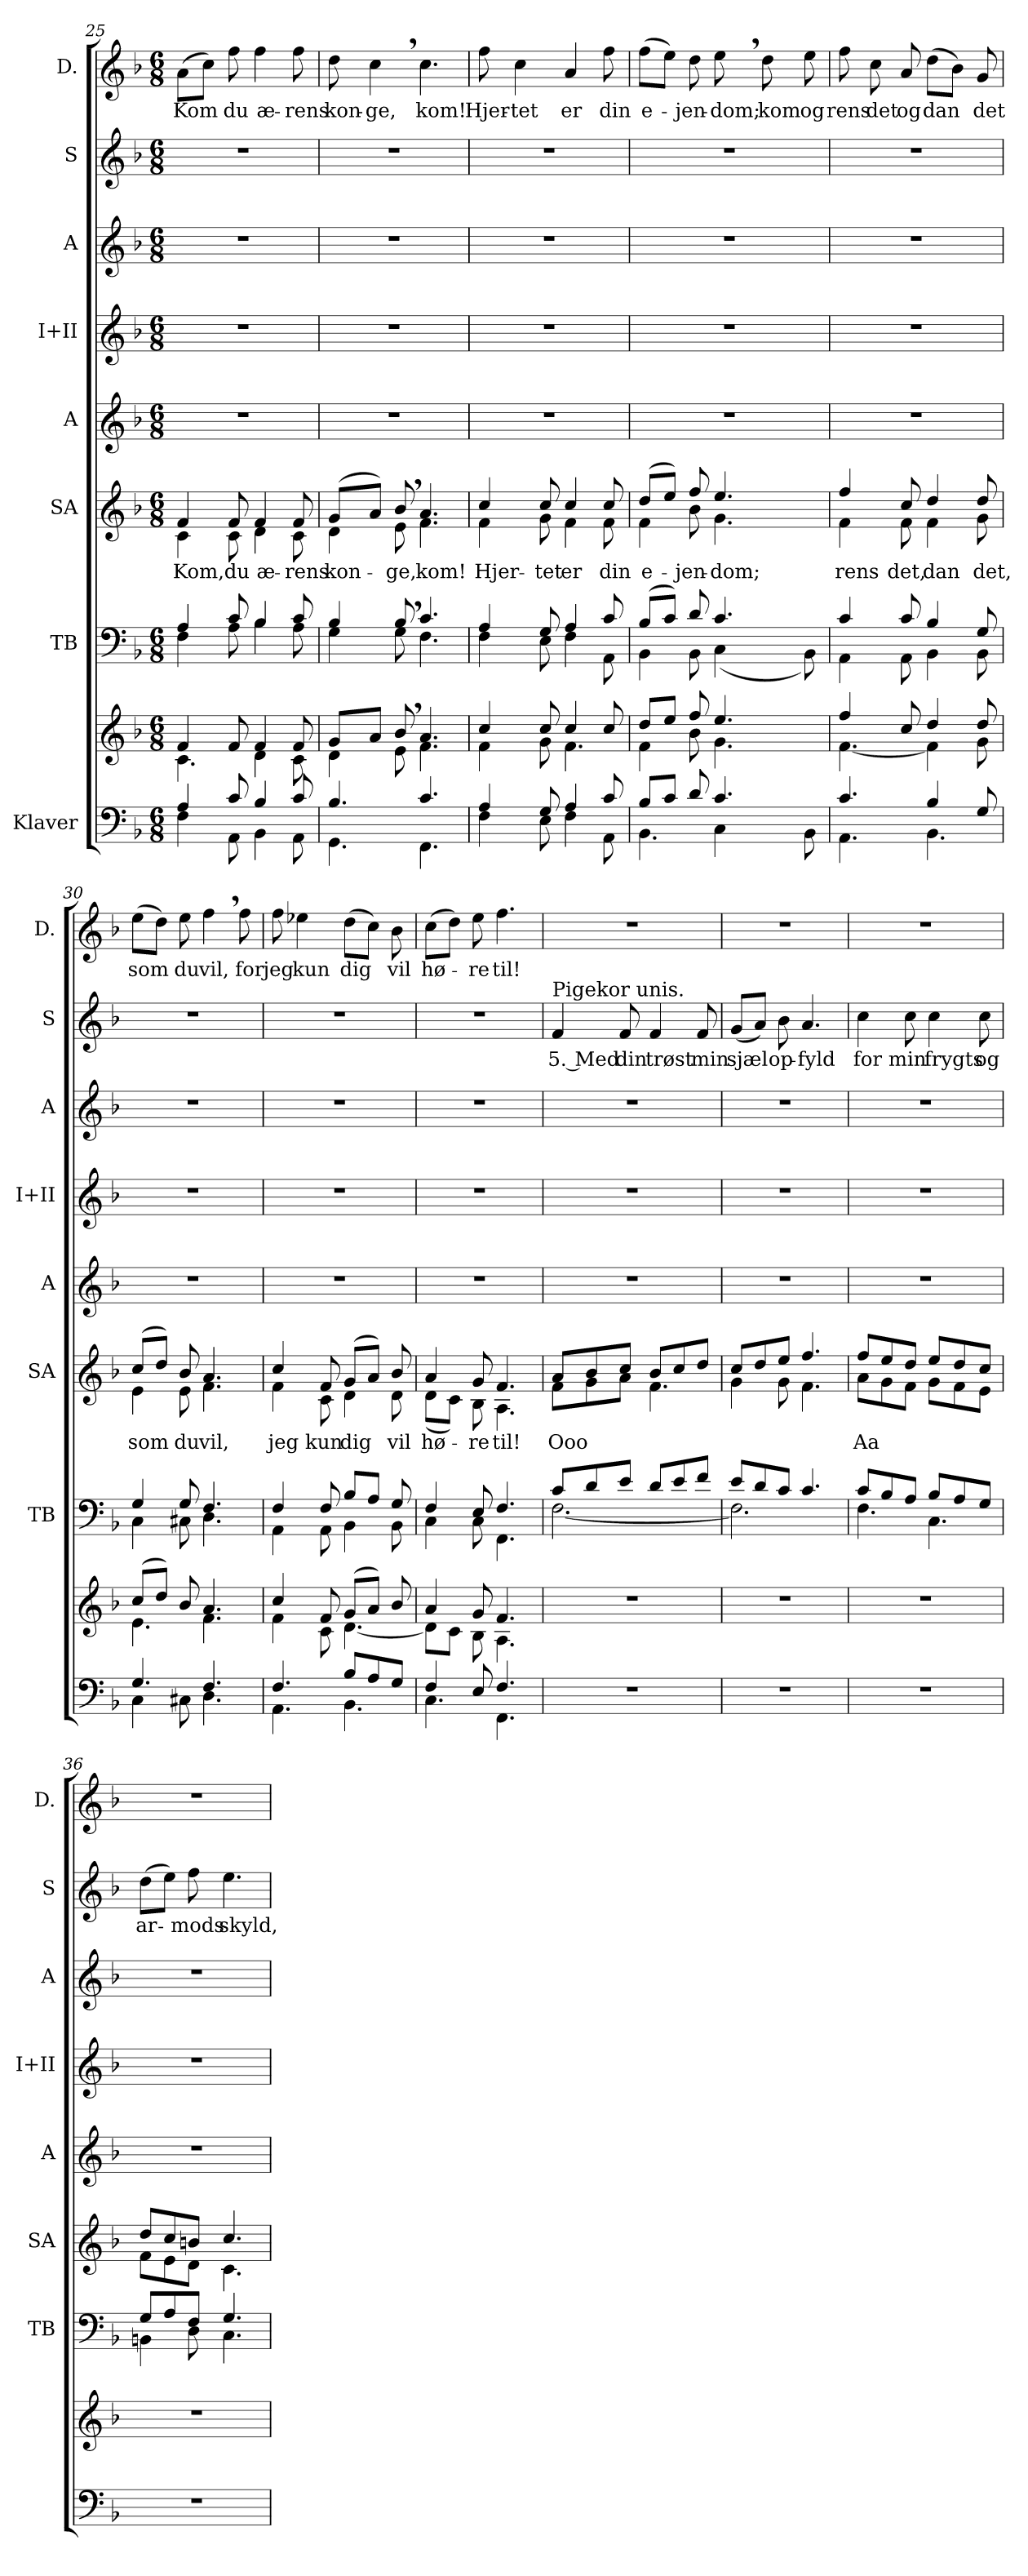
**kern	**kern	**kern	**kern	**text	**kern	**kern	**kern	**kern	**text	**kern	**text
*part8	*part8	*part7	*part6	*part6	*part5	*part4	*part3	*part2	*part2	*part1	*part1
*staff9	*staff8	*staff7	*staff6	*staff6	*staff5	*staff4	*staff3	*staff2	*staff2	*staff1	*staff1
*I"Klaver	*	*I"TB	*I"SA	*	*I"A	*I"I+II	*I"A	*I"S	*	*I"D.	*
*	*	*I'TB	*I'SA	*	*I'A	*I'I+II	*I'A	*I'S	*	*I'D.	*
!!LO:PB:g=z
*clefF4	*clefG2	*clefF4	*clefG2	*	*clefG2	*clefG2	*clefG2	*clefG2	*	*clefG2	*
*k[b-]	*k[b-]	*k[b-]	*k[b-]	*	*k[b-]	*k[b-]	*k[b-]	*k[b-]	*	*k[b-]	*
*M6/8	*M6/8	*M6/8	*M6/8	*	*M6/8	*M6/8	*M6/8	*M6/8	*	*M6/8	*
=25	=25	=25	=25	=25	=25	=25	=25	=25	=25	=25	=25
*^	*^	*^	*	*	*	*	*	*	*	*	*
!	!	!	!	!	!	!	!LO:LY:b	!	!	!	!	!	!	!LO:LY:b
*	*	*	*	*	*	*^	*	*	*	*	*	*	*	*
4A/	4F\	4f/	4.c\	4A/	4F\	4f/	4c\	Kom,	2.r	2.r	2.r	2.r	.	(8a\L	Kom
.	.	.	.	.	.	.	.	.	.	.	.	.	.	8cc\J)	.
!	!	!	!	!	!	!	!	!LO:LY:b	!	!	!	!	!	!	!LO:LY:b
8c/	8AA\	8f/	.	8c/	8A\	8f/	8c\	du	.	.	.	.	.	8ff\	du
!	!	!	!	!	!	!	!	!LO:LY:b	!	!	!	!	!	!	!LO:LY:b
4B-/	4BB-\	4f/	4d\	4B-/	4B-\	4f/	4d\	æ-	.	.	.	.	.	4ff\	æ-
!	!	!	!	!	!	!	!	!LO:LY:b	!	!	!	!	!	!	!LO:LY:b
8c/	8AA\	8f/	8c\	8c/	8A\	8f/	8c\	-rens	.	.	.	.	.	8ff\	-rens
=26	=26	=26	=26	=26	=26	=26	=26	=26	=26	=26	=26	=26	=26	=26	=26
!	!	!	!	!	!	!	!	!LO:LY:b	!	!	!	!	!	!	!LO:LY:b
4.B-/	4.GG\	8g/L	4d\	4B-/	4G\	(8g/L	4d\	kon-	2.r	2.r	2.r	2.r	.	8dd\	kon-
!	!	!	!	!	!	!	!	!	!	!	!	!	!	!	!LO:LY:b
.	.	8a/J	.	.	.	8a/J)	.	.	.	.	.	.	.	4cc,\	ge,
!	!	!	!	!	!	!	!	!LO:LY:b	!	!	!	!	!	!	!
.	.	8b-,/	8e\	8B-,/	8G\	8b-,/	8e\	-ge,	.	.	.	.	.	.	.
!	!	!	!	!	!	!	!	!LO:LY:b	!	!	!	!	!	!	!LO:LY:b
4.c/	4.FF\	4.a/	4.f\	4.c/	4.F\	4.a/	4.f\	kom!	.	.	.	.	.	4.cc\	kom!
=27	=27	=27	=27	=27	=27	=27	=27	=27	=27	=27	=27	=27	=27	=27	=27
!	!	!	!	!	!	!	!	!LO:LY:b	!	!	!	!	!	!	!LO:LY:b
4A/	4F\	4cc/	4f\	4A/	4F\	4cc/	4f\	Hjer-	2.r	2.r	2.r	2.r	.	8ff\	Hjer-
!	!	!	!	!	!	!	!	!	!	!	!	!	!	!	!LO:LY:b
.	.	.	.	.	.	.	.	.	.	.	.	.	.	4cc\	tet
!	!	!	!	!	!	!	!	!LO:LY:b	!	!	!	!	!	!	!
8G/	8E\	8cc/	8g\	8G/	8E\	8cc/	8g\	-tet	.	.	.	.	.	.	.
!	!	!	!	!	!	!	!	!LO:LY:b	!	!	!	!	!	!	!LO:LY:b
4A/	4F\	4cc/	4.f\	4A/	4F\	4cc/	4f\	er	.	.	.	.	.	4a/	er
!	!	!	!	!	!	!	!	!LO:LY:b	!	!	!	!	!	!	!LO:LY:b
8c/	8AA\	8cc/	.	8c/	8AA\	8cc/	8f\	din	.	.	.	.	.	8ff\	din
=28	=28	=28	=28	=28	=28	=28	=28	=28	=28	=28	=28	=28	=28	=28	=28
!	!	!	!	!	!	!	!	!LO:LY:b	!	!	!	!	!	!	!LO:LY:b
8B-/L	4.BB-\	8dd/L	4f\	(8B-/L	4BB-\	(8dd/L	4f\	e-	2.r	2.r	2.r	2.r	.	(8ff\L	e-
8c/J	.	8ee/J	.	8c/J)	.	8ee/J)	.	.	.	.	.	.	.	8ee\J)	.
!	!	!	!	!	!	!	!	!LO:LY:b	!	!	!	!	!	!	!LO:LY:b
8d/	.	8ff/	8b-\	8d/	8BB-\	8ff/	8b-\	-jen-	.	.	.	.	.	8dd\	-jen-
!	!	!	!	!	!	!	!	!LO:LY:b	!	!	!	!	!	!	!LO:LY:b
4.c/	4C\	4.ee/	4.g\	4.c/	(4C\	4.ee/	4.g\	-dom;	.	.	.	.	.	8ee,\	-dom;
!	!	!	!	!	!	!	!	!	!	!	!	!	!	!	!LO:LY:b
.	.	.	.	.	.	.	.	.	.	.	.	.	.	8dd\	kom
!	!	!	!	!	!	!	!	!	!	!	!	!	!	!	!LO:LY:b
.	8BB-\	.	.	.	8BB-\)	.	.	.	.	.	.	.	.	8ee\	og
=29	=29	=29	=29	=29	=29	=29	=29	=29	=29	=29	=29	=29	=29	=29	=29
!	!	!	!	!	!	!	!	!LO:LY:b	!	!	!	!	!	!	!LO:LY:b
4.c/	4.AA\	4ff/	[4.f\	4c/	4AA\	4ff/	4f\	rens	2.r	2.r	2.r	2.r	.	8ff\	rens
!	!	!	!	!	!	!	!	!	!	!	!	!	!	!	!LO:LY:b
.	.	.	.	.	.	.	.	.	.	.	.	.	.	8cc\	det
!	!	!	!	!	!	!	!	!LO:LY:b	!	!	!	!	!	!	!LO:LY:b
.	.	8cc/	.	8c/	8AA\	8cc/	8f\	det,	.	.	.	.	.	8a/	og
!	!	!	!	!	!	!	!	!LO:LY:b	!	!	!	!	!	!	!LO:LY:b
4B-/	4.BB-\	4dd/	4f\]	4B-/	4BB-\	4dd/	4f\	dan	.	.	.	.	.	(8dd\L	dan
.	.	.	.	.	.	.	.	.	.	.	.	.	.	8b-\J)	.
!	!	!	!	!	!	!	!	!LO:LY:b	!	!	!	!	!	!	!LO:LY:b
8G/	.	8dd/	8g\	8G/	8BB-\	8dd/	8g\	det,	.	.	.	.	.	8g/	det
=30	=30	=30	=30	=30	=30	=30	=30	=30	=30	=30	=30	=30	=30	=30	=30
!	!	!	!	!	!	!	!	!LO:LY:b	!	!	!	!	!	!	!LO:LY:b
4.G/	4C\	(8cc/L	4.e\	4G/	4C\	(8cc/L	4e\	som	2.r	2.r	2.r	2.r	.	(8ee\L	som
.	.	8dd/J)	.	.	.	8dd/J)	.	.	.	.	.	.	.	8dd\J)	.
!	!	!	!	!	!	!	!	!LO:LY:b	!	!	!	!	!	!	!LO:LY:b
.	8C#X\	8b-/	.	8G/	8C#X\	8b-/	8e\	du	.	.	.	.	.	8ee\	du
!	!	!	!	!	!	!	!	!LO:LY:b	!	!	!	!	!	!	!LO:LY:b
4.F/	4.D\	4.a/	4.f\	4.F/	4.D\	4.a/	4.f\	vil,	.	.	.	.	.	4ff,\	vil,
!	!	!	!	!	!	!	!	!	!	!	!	!	!	!	!LO:LY:b
.	.	.	.	.	.	.	.	.	.	.	.	.	.	8ff\	for
!!LO:LB:g=z
=31	=31	=31	=31	=31	=31	=31	=31	=31	=31	=31	=31	=31	=31	=31	=31
!	!	!	!	!	!	!	!	!LO:LY:b	!	!	!	!	!	!	!LO:LY:b
4.F/	4.AA\	4cc/	4f\	4F/	4AA\	4cc/	4f\	jeg	2.r	2.r	2.r	2.r	.	8ff\	jeg
!	!	!	!	!	!	!	!	!	!	!	!	!	!	!	!LO:LY:b
.	.	.	.	.	.	.	.	.	.	.	.	.	.	4ee-X\	kun
!	!	!	!	!	!	!	!	!LO:LY:b	!	!	!	!	!	!	!
.	.	8f/	8c\	8F/	8AA\	8f/	8c\	kun	.	.	.	.	.	.	.
!	!	!	!	!	!	!	!	!LO:LY:b	!	!	!	!	!	!	!LO:LY:b
8B-/L	4.BB-\	(8g/L	[4.d\	8B-/L	4BB-\	(8g/L	4d\	dig	.	.	.	.	.	(8dd\L	dig
8A/	.	8a/J)	.	8A/J	.	8a/J)	.	.	.	.	.	.	.	8cc\J)	.
!	!	!	!	!	!	!	!	!LO:LY:b	!	!	!	!	!	!	!LO:LY:b
8G/J	.	8b-/	.	8G/	8BB-\	8b-/	8d\	vil	.	.	.	.	.	8b-\	vil
=32	=32	=32	=32	=32	=32	=32	=32	=32	=32	=32	=32	=32	=32	=32	=32
!	!	!	!	!	!	!	!	!LO:LY:b	!	!	!	!	!	!	!LO:LY:b
4F/	4.C\	4a/	8d\L]	4F/	4C\	4a/	(8d\L	hø-	2.r	2.r	2.r	2.r	.	(8cc\L	hø-
.	.	.	8c\J	.	.	.	8c\J)	.	.	.	.	.	.	8dd\J)	.
!	!	!	!	!	!	!	!	!LO:LY:b	!	!	!	!	!	!	!LO:LY:b
8E/	.	8g/	8B-\	8E/	8C\	8g/	8B-\	-re	.	.	.	.	.	8ee\	-re
!	!	!	!	!	!	!	!	!LO:LY:b	!	!	!	!	!	!	!LO:LY:b
4.F/	4.FF\	4.f/	4.A\	4.F/	4.FF\	4.f/	4.A\	til!	.	.	.	.	.	4.ff\	til!
!!LO:PB:g=z
=33	=33	=33	=33	=33	=33	=33	=33	=33	=33	=33	=33	=33	=33	=33	=33
!	!	!	!	!	!	!	!	!	!	!	!	!LO:TX:a:t=Pigekor unis.	!	!	!
!	!	!	!	!	!	!	!	!LO:LY:b	!	!	!	!	!LO:LY:b	!	!
*v	*v	*	*	*	*	*	*	*	*	*	*	*	*	*	*
*	*v	*v	*	*	*	*	*	*	*	*	*	*	*	*
2.r	2.r	8c/L	[2.F\	8a/L	8f\L	Ooo	2.r	2.r	2.r	4f/	5. Med	2.r	.
.	.	8d/	.	8b-/	8g\	.	.	.	.	.	.	.	.
!	!	!	!	!	!	!	!	!	!	!	!LO:LY:b	!	!
.	.	8e/J	.	8cc/J	8a\J	.	.	.	.	8f/	din	.	.
!	!	!	!	!	!	!	!	!	!	!	!LO:LY:b	!	!
.	.	8d/L	.	8b-/L	4.f\	.	.	.	.	4f/	trøst	.	.
.	.	8e/	.	8cc/	.	.	.	.	.	.	.	.	.
!	!	!	!	!	!	!	!	!	!	!	!LO:LY:b	!	!
.	.	8f/J	.	8dd/J	.	.	.	.	.	8f/	min	.	.
=34	=34	=34	=34	=34	=34	=34	=34	=34	=34	=34	=34	=34	=34
!	!	!	!	!	!	!	!	!	!	!	!LO:LY:b	!	!
2.r	2.r	8e/L	2.F\]	8cc/L	4g\	.	2.r	2.r	2.r	(8g/L	sjæl	2.r	.
.	.	8d/	.	8dd/	.	.	.	.	.	8a/J)	.	.	.
!	!	!	!	!	!	!	!	!	!	!	!LO:LY:b	!	!
.	.	8c/J	.	8ee/J	8g\	.	.	.	.	8b-\	op-	.	.
!	!	!	!	!	!	!	!	!	!	!	!LO:LY:b	!	!
.	.	4.c/	.	4.ff/	4.f\	.	.	.	.	4.a/	-fyld	.	.
=35	=35	=35	=35	=35	=35	=35	=35	=35	=35	=35	=35	=35	=35
!	!	!	!	!	!	!LO:LY:b	!	!	!	!	!LO:LY:b	!	!
2.r	2.r	8c/L	4.F\	8ff/L	8a\L	Aa	2.r	2.r	2.r	4cc\	for	2.r	.
.	.	8B-/	.	8ee/	8g\	.	.	.	.	.	.	.	.
!	!	!	!	!	!	!	!	!	!	!	!LO:LY:b	!	!
.	.	8A/J	.	8dd/J	8f\J	.	.	.	.	8cc\	min	.	.
!	!	!	!	!	!	!	!	!	!	!	!LO:LY:b	!	!
.	.	8B-/L	4.C\	8ee/L	8g\L	.	.	.	.	4cc\	frygts	.	.
.	.	8A/	.	8dd/	8f\	.	.	.	.	.	.	.	.
!	!	!	!	!	!	!	!	!	!	!	!LO:LY:b	!	!
.	.	8G/J	.	8cc/J	8e\J	.	.	.	.	8cc\	og	.	.
=36	=36	=36	=36	=36	=36	=36	=36	=36	=36	=36	=36	=36	=36
!	!	!	!	!	!	!	!	!	!	!	!LO:LY:b	!	!
2.r	2.r	8G/L	4BBn\	8dd/L	8f\L	.	2.r	2.r	2.r	(8dd\L	ar-	2.r	.
.	.	8A/	.	8cc/	8e\	.	.	.	.	8ee\J)	.	.	.
!	!	!	!	!	!	!	!	!	!	!	!LO:LY:b	!	!
.	.	8F/J	8D\	8bn/J	8d\J	.	.	.	.	8ff\	-mods	.	.
!	!	!	!	!	!	!	!	!	!	!	!LO:LY:b	!	!
.	.	4.G/	4.C\	4.cc/	4.c\	.	.	.	.	4.ee\	skyld,	.	.
*	*	*v	*v	*	*	*	*	*	*	*	*	*	*
*	*	*	*v	*v	*	*	*	*	*	*	*	*
=	=	=	=	=	=	=	=	=	=	=	=
*-	*-	*-	*-	*-	*-	*-	*-	*-	*-	*-	*-
